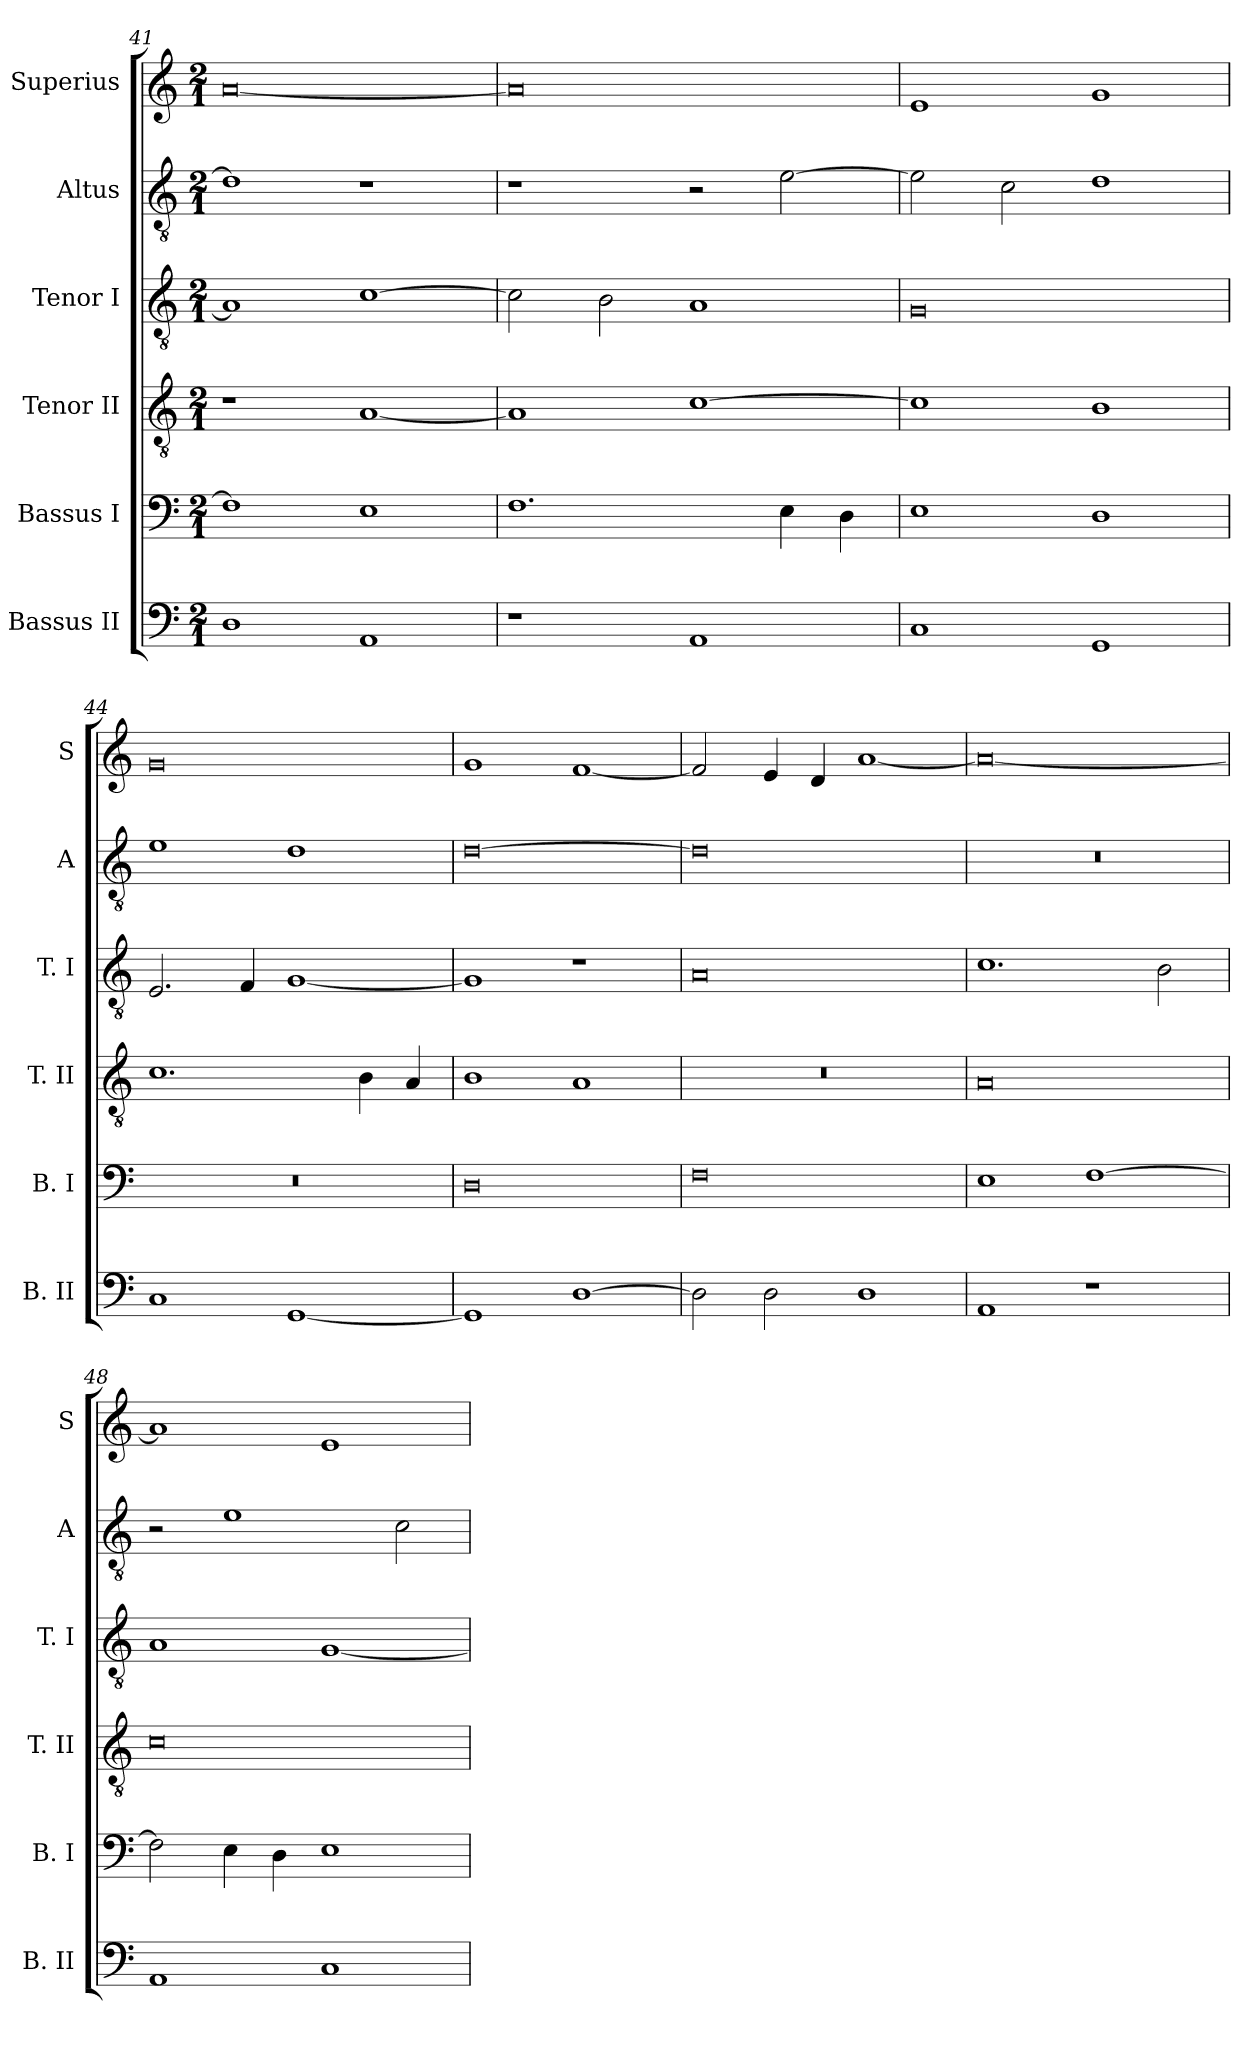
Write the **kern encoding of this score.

**kern	**kern	**kern	**kern	**kern	**kern
*part6	*part5	*part4	*part3	*part2	*part1
*staff6	*staff5	*staff4	*staff3	*staff2	*staff1
*I"Bassus II	*I"Bassus I	*I"Tenor II	*I"Tenor I	*I"Altus	*I"Superius
*I'B. II	*I'B. I	*I'T. II	*I'T. I	*I'A	*I'S
*clefF4	*clefF4	*clefGv2	*clefGv2	*clefGv2	*clefG2
*k[]	*k[]	*k[]	*k[]	*k[]	*k[]
*C:	*C:	*C:	*C:	*C:	*C:
*M2/1	*M2/1	*M2/1	*M2/1	*M2/1	*M2/1
=41	=41	=41	=41	=41	=41
1D	1F]	1r	1A]	1d]	[0a
1AA	1E	[1A	[1c	1r	.
=42	=42	=42	=42	=42	=42
1r	1.F	1A]	2c]	1r	0a]
.	.	.	2B	.	.
1AA	.	[1c	1A	2r	.
.	4E	.	.	[2e	.
.	4D	.	.	.	.
=43	=43	=43	=43	=43	=43
1C	1E	1c]	0G	2e]	1e
.	.	.	.	2c	.
1GG	1D	1B	.	1d	1g
=44	=44	=44	=44	=44	=44
1C	0r	1.c	2.E	1e	0g
.	.	.	4F	.	.
[1GG	.	.	[1G	1d	.
.	.	4B	.	.	.
.	.	4A	.	.	.
=45	=45	=45	=45	=45	=45
1GG]	0D	1B	1G]	[0d	1g
[1D	.	1A	1r	.	[1f
=46	=46	=46	=46	=46	=46
2D]	0F	0r	0A	0d]	2f]
2D	.	.	.	.	4e
.	.	.	.	.	4d
1D	.	.	.	.	[1a
=47	=47	=47	=47	=47	=47
1AA	1E	0A	1.c	0r	0a_
1r	[1F	.	.	.	.
.	.	.	2B	.	.
=48	=48	=48	=48	=48	=48
1AA	2F]	0c	1A	2r	1a]
.	4E	.	.	1e	.
.	4D	.	.	.	.
1C	1E	.	[1G	.	1e
.	.	.	.	2c	.
=	=	=	=	=	=
*-	*-	*-	*-	*-	*-
